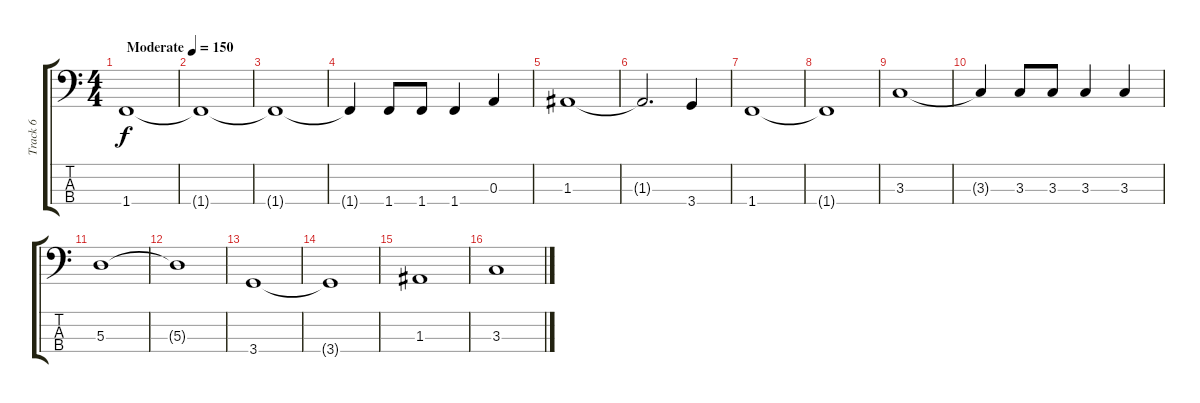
\track ("Track 6" "Track 6") {instrument electricbassfinger}
\staff {score tabs}
\tuning (G2 D2 A1 E1) {hide}
\ts (4 4)
\tempo (150 "Moderate")
\clef f4
\ks c
1.4.1{dy f instrument electricbassfinger} |
1.4{t}.1 |
1.4{t}.1 |
1.4{t}.4 1.4.8 1.4.8 1.4.4 0.3.4 |
1.3.1 |
1.3{t}.2{d} 3.4.4 |
1.4.1 |
1.4{t}.1 |
3.3.1 |
3.3{t}.4 3.3.8 3.3.8 3.3.4 3.3.4 |
5.3.1 |
5.3{t}.1 |
3.4.1 |
3.4{t}.1 |
1.3.1 |
3.3.1
